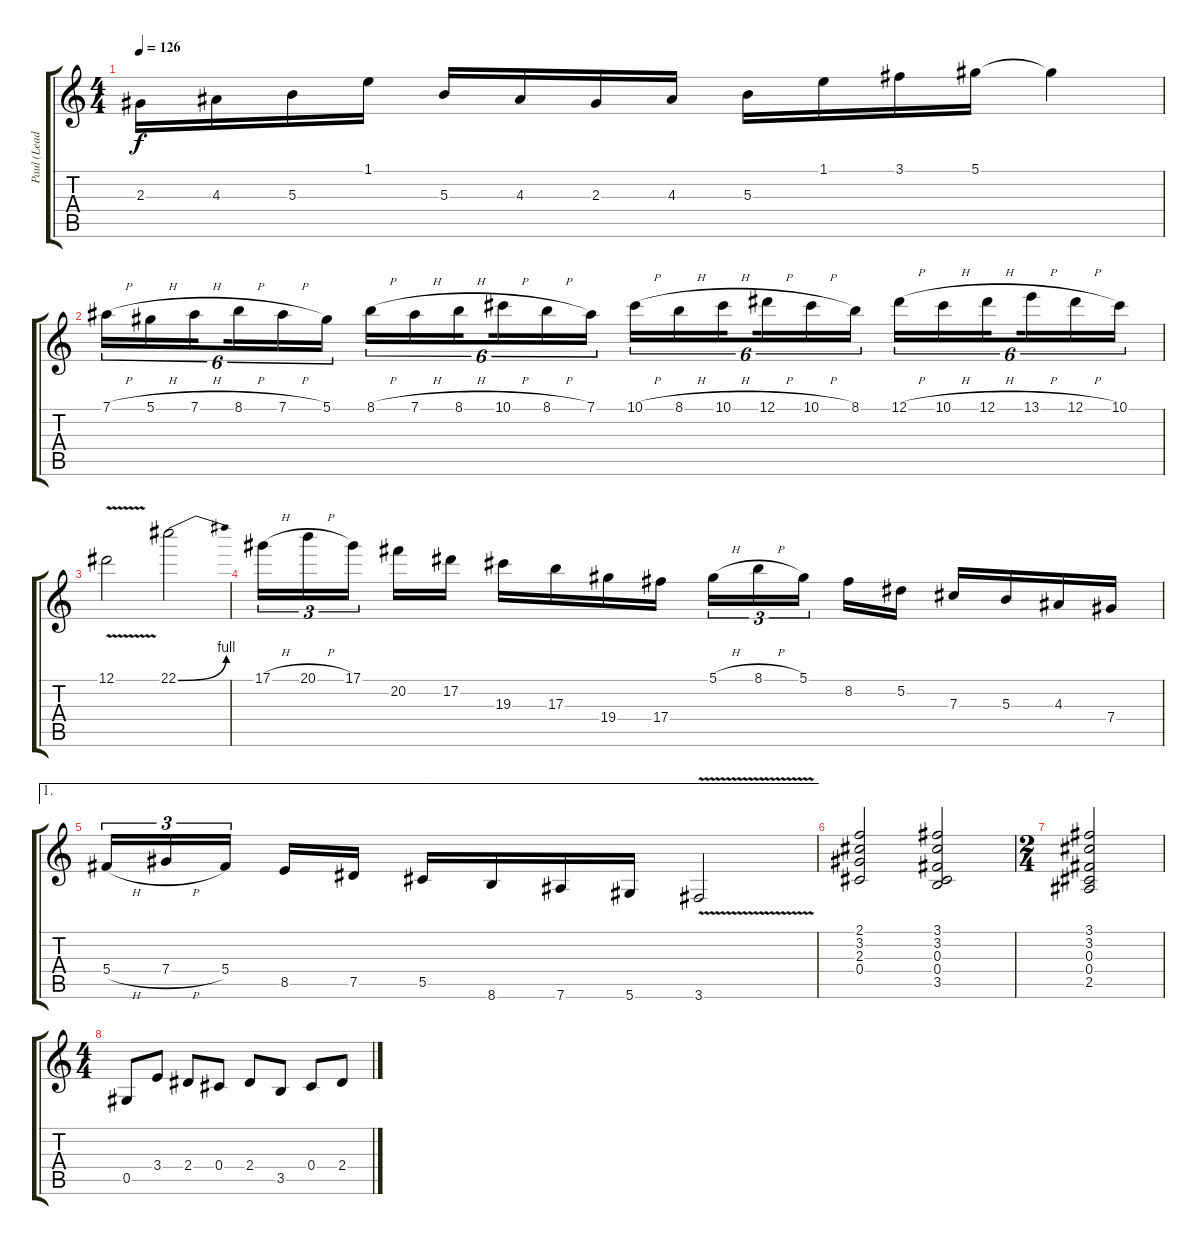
\track ("Paul (Lead)" "Paul (Lead") {instrument distortionguitar}
\staff {score tabs}
\tuning (Eb4 Bb3 Gb3 Db3 Ab2 Eb2) {hide}
\ts (4 4)
\tempo 126
\clef g2
\ks c
2.3.16{dy f} 4.3.16 5.3.16 1.1.16 5.3.16 4.3.16 2.3.16 4.3.16 5.3.16 1.1.16 3.1.16 5.1.16 5.1{t}.4 |
7.1{h}.16{tu (6 4)} 5.1{h}.16{tu (6 4)} 7.1{h}.16{tu (6 4) beam splitsecondary} 8.1{h}.16{tu (6 4)} 7.1{h}.16{tu (6 4)} 5.1.16{tu (6 4)} 8.1{h}.16{tu (6 4)} 7.1{h}.16{tu (6 4)} 8.1{h}.16{tu (6 4) beam splitsecondary} 10.1{h}.16{tu (6 4)} 8.1{h}.16{tu (6 4)} 7.1.16{tu (6 4)} 10.1{h}.16{tu (6 4)} 8.1{h}.16{tu (6 4)} 10.1{h}.16{tu (6 4) beam splitsecondary} 12.1{h}.16{tu (6 4)} 10.1{h}.16{tu (6 4)} 8.1.16{tu (6 4)} 12.1{h}.16{tu (6 4)} 10.1{h}.16{tu (6 4)} 12.1{h}.16{tu (6 4) beam splitsecondary} 13.1{h}.16{tu (6 4)} 12.1{h}.16{tu (6 4)} 10.1.16{tu (6 4)} |
12.1{v}.2 22.1{be (bend 0 0 60 4)}.2 |
17.1{h}.16{tu (3 2)} 20.1{h}.16{tu (3 2)} 17.1.16{tu (3 2) beam splitsecondary} 20.2.16 17.2.16 19.3.16 17.3.16 19.4.16 17.4.16 5.1{h}.16{tu (3 2)} 8.1{h}.16{tu (3 2)} 5.1.16{tu (3 2) beam splitsecondary} 8.2.16 5.2.16 7.3.16 5.3.16 4.3.16 7.4.16 |
\ae 1
5.4{h}.16{tu (3 2)} 7.4{h}.16{tu (3 2)} 5.4.16{tu (3 2) beam splitsecondary} 8.5.16 7.5.16 5.5.16 8.6.16 7.6.16 5.6.16 3.6{v}.2 |
(2.1 3.2 2.3 0.4).2 (3.1 3.2 0.3 0.4 3.5).2 |
\ts (2 4)
(3.1 3.2 0.3 0.4 2.5).2 |
\ts (4 4)
0.5.8 3.4.8 2.4.8 0.4.8 2.4.8 3.5.8 0.4.8 2.4.8
